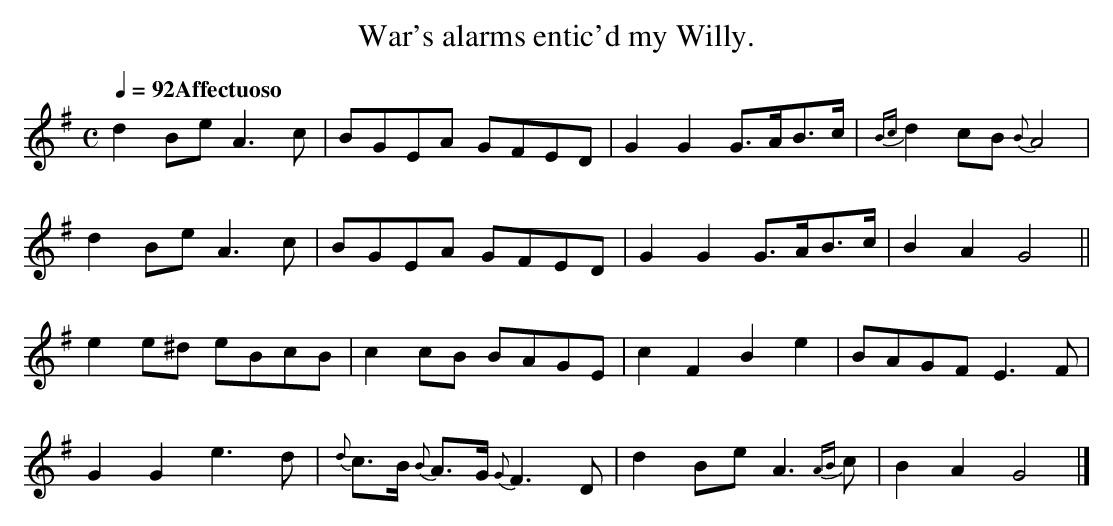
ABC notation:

X:1
T:War's alarms entic'd my Willy.
M:C
L:1/8
Q:1/4=92 "Affectuoso"
K:G
d2 Be  A3 c|   BGEA           GFED |G2G2 G>AB>c |{Bc}d2cB {B}A4 |
d2 Be  A3 c|   BGEA           GFED |G2G2 G>AB>c |    B2A2    G4||
e2 e^d eBcB|   c2     cB      BAGE |c2F2 B2 e2  |    BAGF    E3F|
G2 G2  e3 d|{d}c>B {B}A>G {G}F3D |d2Be A3{AB}c|    B2A2    G4|]
